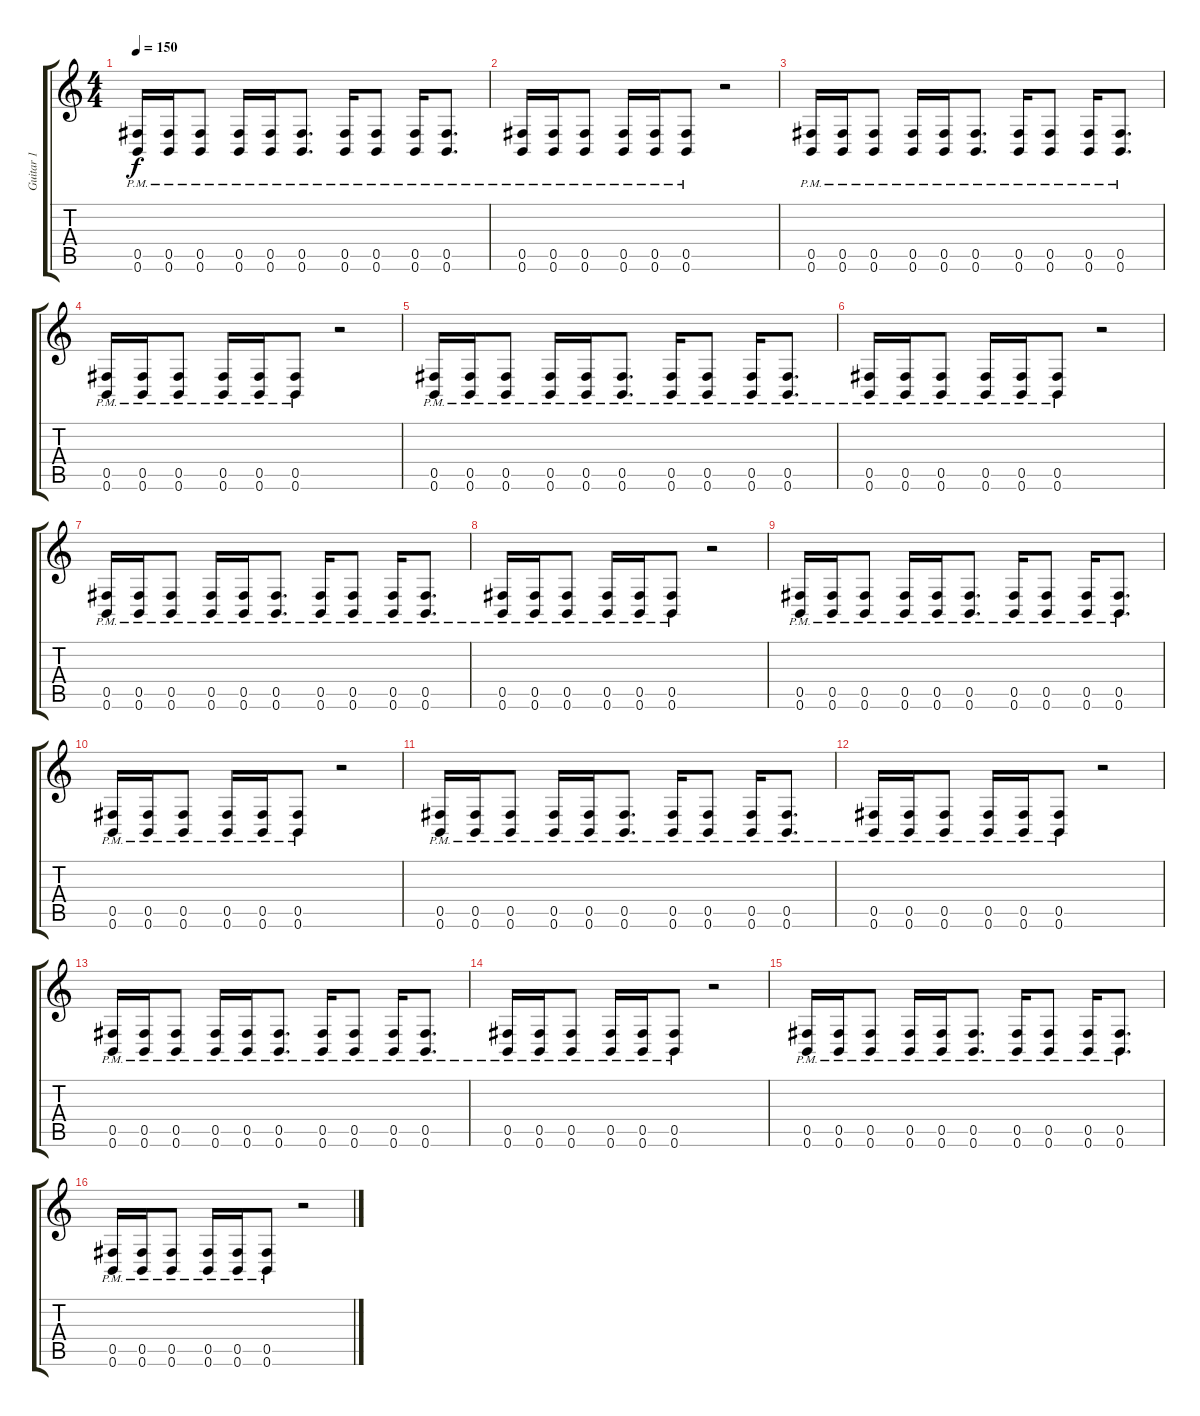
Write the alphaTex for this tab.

\track ("Guitar 1" "Guitar 1") {instrument distortionguitar}
\staff {score tabs}
\tuning (Db4 Ab3 E3 B2 Gb2 B1) {hide}
\ts (4 4)
\tempo 150
\clef g2
\ks c
(0.5{pm} 0.6{pm}).16{dy f} (0.5{pm} 0.6{pm}).16 (0.5{pm} 0.6{pm}).8 (0.5{pm} 0.6{pm}).16 (0.5{pm} 0.6{pm}).16 (0.5{pm} 0.6{pm}).8{d} (0.5{pm} 0.6{pm}).16 (0.5{pm} 0.6{pm}).8 (0.5{pm} 0.6{pm}).16 (0.5{pm} 0.6{pm}).8{d} |
(0.5{pm} 0.6{pm}).16 (0.5{pm} 0.6{pm}).16 (0.5{pm} 0.6{pm}).8 (0.5{pm} 0.6{pm}).16 (0.5{pm} 0.6{pm}).16 (0.5{pm} 0.6{pm}).8 r.2 |
(0.5{pm} 0.6{pm}).16 (0.5{pm} 0.6{pm}).16 (0.5{pm} 0.6{pm}).8 (0.5{pm} 0.6{pm}).16 (0.5{pm} 0.6{pm}).16 (0.5{pm} 0.6{pm}).8{d} (0.5{pm} 0.6{pm}).16 (0.5{pm} 0.6{pm}).8 (0.5{pm} 0.6{pm}).16 (0.5{pm} 0.6{pm}).8{d} |
(0.5{pm} 0.6{pm}).16 (0.5{pm} 0.6{pm}).16 (0.5{pm} 0.6{pm}).8 (0.5{pm} 0.6{pm}).16 (0.5{pm} 0.6{pm}).16 (0.5{pm} 0.6{pm}).8 r.2 |
(0.5{pm} 0.6{pm}).16 (0.5{pm} 0.6{pm}).16 (0.5{pm} 0.6{pm}).8 (0.5{pm} 0.6{pm}).16 (0.5{pm} 0.6{pm}).16 (0.5{pm} 0.6{pm}).8{d} (0.5{pm} 0.6{pm}).16 (0.5{pm} 0.6{pm}).8 (0.5{pm} 0.6{pm}).16 (0.5{pm} 0.6{pm}).8{d} |
(0.5{pm} 0.6{pm}).16 (0.5{pm} 0.6{pm}).16 (0.5{pm} 0.6{pm}).8 (0.5{pm} 0.6{pm}).16 (0.5{pm} 0.6{pm}).16 (0.5{pm} 0.6{pm}).8 r.2 |
(0.5{pm} 0.6{pm}).16 (0.5{pm} 0.6{pm}).16 (0.5{pm} 0.6{pm}).8 (0.5{pm} 0.6{pm}).16 (0.5{pm} 0.6{pm}).16 (0.5{pm} 0.6{pm}).8{d} (0.5{pm} 0.6{pm}).16 (0.5{pm} 0.6{pm}).8 (0.5{pm} 0.6{pm}).16 (0.5{pm} 0.6{pm}).8{d} |
(0.5{pm} 0.6{pm}).16 (0.5{pm} 0.6{pm}).16 (0.5{pm} 0.6{pm}).8 (0.5{pm} 0.6{pm}).16 (0.5{pm} 0.6{pm}).16 (0.5{pm} 0.6{pm}).8 r.2 |
(0.5{pm} 0.6{pm}).16 (0.5{pm} 0.6{pm}).16 (0.5{pm} 0.6{pm}).8 (0.5{pm} 0.6{pm}).16 (0.5{pm} 0.6{pm}).16 (0.5{pm} 0.6{pm}).8{d} (0.5{pm} 0.6{pm}).16 (0.5{pm} 0.6{pm}).8 (0.5{pm} 0.6{pm}).16 (0.5{pm} 0.6{pm}).8{d} |
(0.5{pm} 0.6{pm}).16 (0.5{pm} 0.6{pm}).16 (0.5{pm} 0.6{pm}).8 (0.5{pm} 0.6{pm}).16 (0.5{pm} 0.6{pm}).16 (0.5{pm} 0.6{pm}).8 r.2 |
(0.5{pm} 0.6{pm}).16 (0.5{pm} 0.6{pm}).16 (0.5{pm} 0.6{pm}).8 (0.5{pm} 0.6{pm}).16 (0.5{pm} 0.6{pm}).16 (0.5{pm} 0.6{pm}).8{d} (0.5{pm} 0.6{pm}).16 (0.5{pm} 0.6{pm}).8 (0.5{pm} 0.6{pm}).16 (0.5{pm} 0.6{pm}).8{d} |
(0.5{pm} 0.6{pm}).16 (0.5{pm} 0.6{pm}).16 (0.5{pm} 0.6{pm}).8 (0.5{pm} 0.6{pm}).16 (0.5{pm} 0.6{pm}).16 (0.5{pm} 0.6{pm}).8 r.2 |
(0.5{pm} 0.6{pm}).16 (0.5{pm} 0.6{pm}).16 (0.5{pm} 0.6{pm}).8 (0.5{pm} 0.6{pm}).16 (0.5{pm} 0.6{pm}).16 (0.5{pm} 0.6{pm}).8{d} (0.5{pm} 0.6{pm}).16 (0.5{pm} 0.6{pm}).8 (0.5{pm} 0.6{pm}).16 (0.5{pm} 0.6{pm}).8{d} |
(0.5{pm} 0.6{pm}).16 (0.5{pm} 0.6{pm}).16 (0.5{pm} 0.6{pm}).8 (0.5{pm} 0.6{pm}).16 (0.5{pm} 0.6{pm}).16 (0.5{pm} 0.6{pm}).8 r.2 |
(0.5{pm} 0.6{pm}).16 (0.5{pm} 0.6{pm}).16 (0.5{pm} 0.6{pm}).8 (0.5{pm} 0.6{pm}).16 (0.5{pm} 0.6{pm}).16 (0.5{pm} 0.6{pm}).8{d} (0.5{pm} 0.6{pm}).16 (0.5{pm} 0.6{pm}).8 (0.5{pm} 0.6{pm}).16 (0.5{pm} 0.6{pm}).8{d} |
(0.5{pm} 0.6{pm}).16 (0.5{pm} 0.6{pm}).16 (0.5{pm} 0.6{pm}).8 (0.5{pm} 0.6{pm}).16 (0.5{pm} 0.6{pm}).16 (0.5{pm} 0.6{pm}).8 r.2
